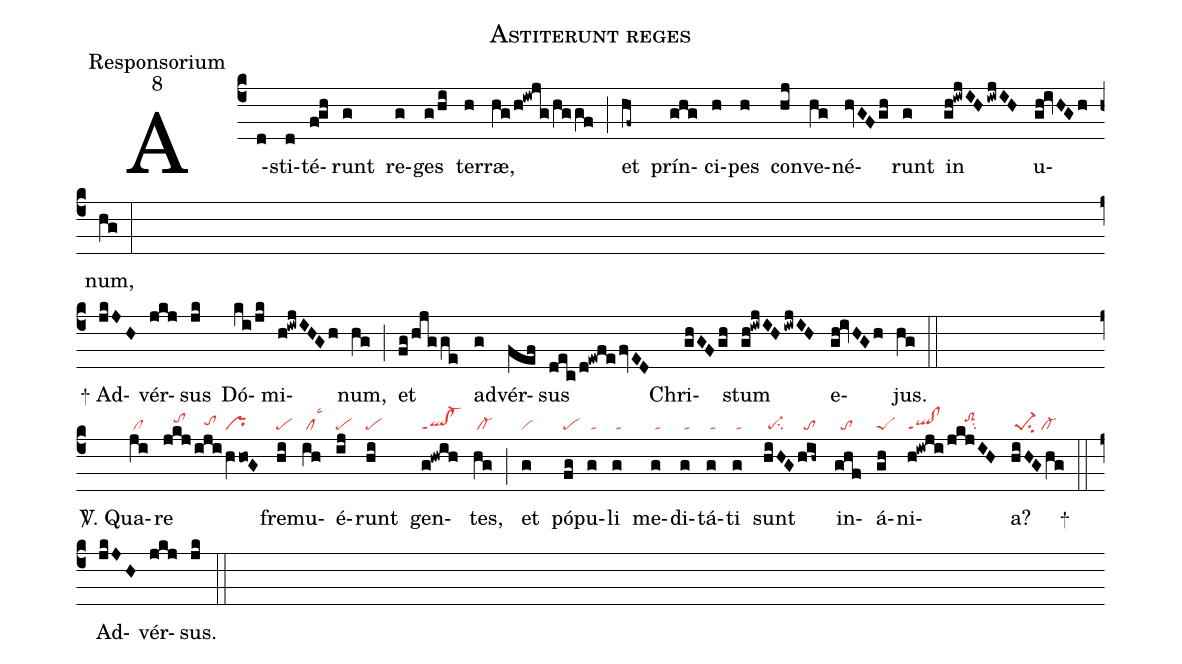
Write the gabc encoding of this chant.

name:Astiterunt reges;
office-part:Responsorium;
mode:8;
nabc-lines:1;
%%
(c4)
A(d)sti(d)té(f!gh)runt(g)
re(g)ges(g/hi) ter(h)ræ,(hg/h!iwjg/hggf) (;)
et(hf~) prín(ghg)ci(h)pes(h) con(hj)ve(hg)né(hvGF/gh)runt(g) in(gh!iwjIH/iwjIH) u(gh!ivHGh)num,(hg) (:Z)
+ Ad(jkJH)vér(jkj)sus(jk) Dó(ki/jk)mi(h!iwjIHGh)num,(hg) (;)
et(fg/hjgge) ad(g)vér(fef)sus(dec/d!ewfe/fvED) ()
Chri(ghGF/gh)stum(gh!iwjIH/iwjIH) e(gh!ivHGh)jus.(hg) (::Z)
<sp>V/</sp>. Qua(ji|/cl)re(jkj|///tohi|/iji|///tohh|/hVho!G|pr) fre(hi|pe)mu(ih|/cllsc3)é(ij|pe)runt(hi|pe) gen(g!hwih|ql!cl-ppt1)tes,(hg|/cl-) (;)
et(g|vi) pó(fg|pe)pu(g|/ta)li(g|/ta) me(g|/ta)di(g|/ta)tá(g|/ta)ti(g|/ta) sunt(hiHG|/pe-su2|/hih~|//to)
in(ghf|//to)á(gh|peS)ni(h!iwji|ql!clppt1|/jkjIH|/////toS2hisu2)a?(hiHG/hg|/pe-1su2/cl-) +(::)
Ad(jkJH)vér(jkj)sus.(jk) (::)
